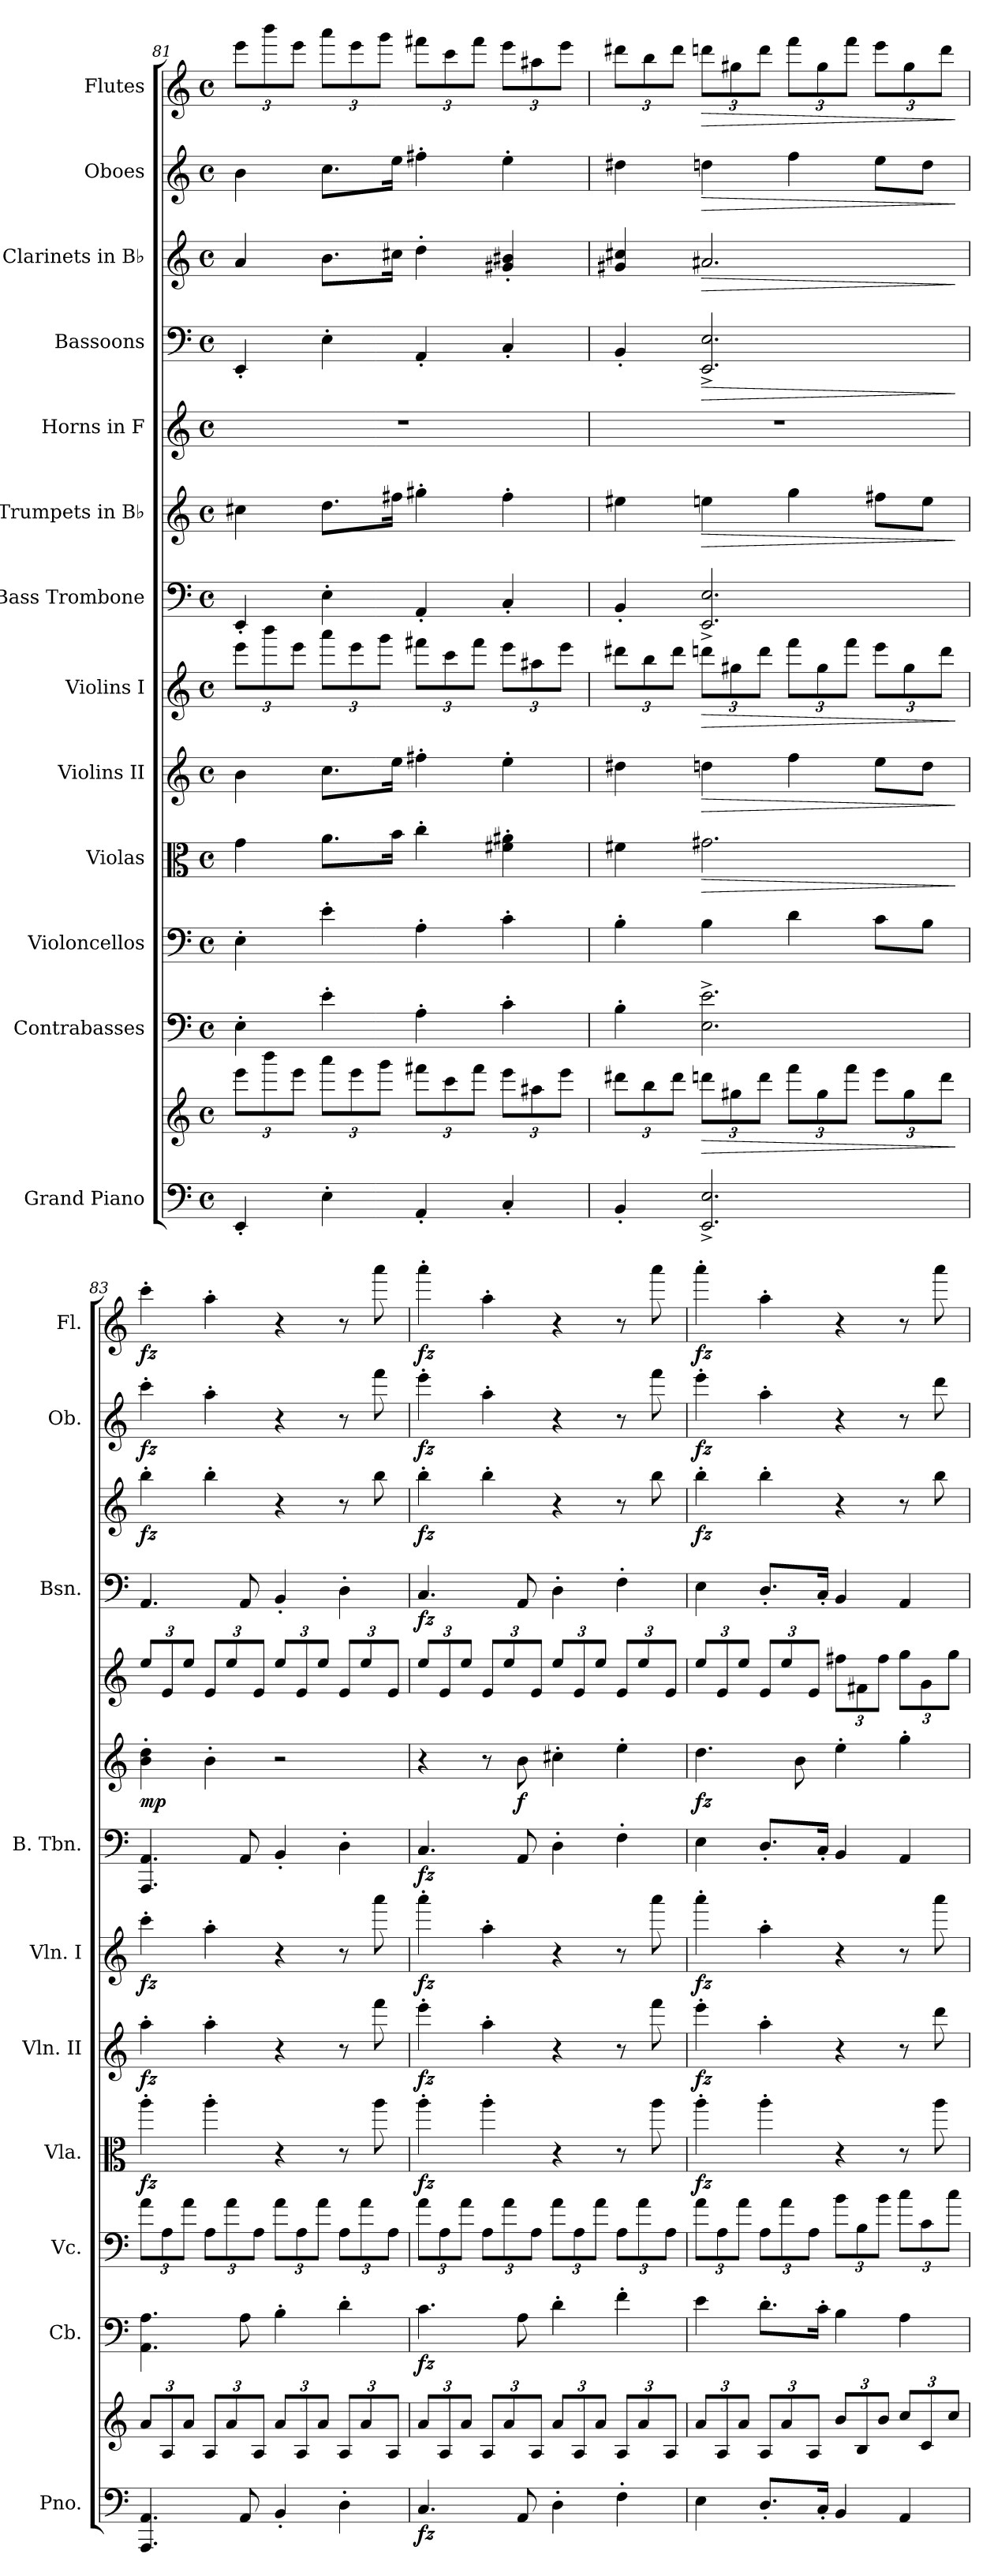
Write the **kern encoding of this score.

**kern	**kern	**dynam	**kern	**dynam	**kern	**kern	**dynam	**kern	**dynam	**kern	**dynam	**kern	**dynam	**kern	**dynam	**kern	**kern	**dynam	**kern	**dynam	**kern	**dynam	**kern	**dynam
*part13	*part13	*part13	*part12	*part12	*part11	*part10	*part10	*part9	*part9	*part8	*part8	*part7	*part7	*part6	*part6	*part5	*part4	*part4	*part3	*part3	*part2	*part2	*part1	*part1
*staff14	*staff13	*staff13/14	*staff12	*staff12	*staff11	*staff10	*staff10	*staff9	*staff9	*staff8	*staff8	*staff7	*staff7	*staff6	*staff6	*staff5	*staff4	*staff4	*staff3	*staff3	*staff2	*staff2	*staff1	*staff1
*I"Grand Piano	*	*	*I"Contrabasses	*	*I"Violoncellos	*I"Violas	*	*I"Violins II	*	*I"Violins I	*	*I"Bass Trombone	*	*I"Trumpets in B♭	*	*I"Horns in F	*I"Bassoons	*	*I"Clarinets in B♭	*	*I"Oboes	*	*I"Flutes	*
*I'Pno.	*	*	*I'Cb.	*	*I'Vc.	*I'Vla.	*	*I'Vln. II	*	*I'Vln. I	*	*I'B. Tbn.	*	*	*	*	*I'Bsn.	*	*	*	*I'Ob.	*	*I'Fl.	*
!!LO:PB:g=z
*clefF4	*clefG2	*	*clefF4	*	*clefF4	*clefC3	*	*clefG2	*	*clefG2	*	*clefF4	*	*clefG2	*	*clefG2	*clefF4	*	*clefG2	*	*clefG2	*	*clefG2	*
*	*	*	*ITrd7c12	*	*	*	*	*	*	*	*	*	*	*ITrd1c2	*	*ITrd4c7	*	*	*ITrd1c2	*	*	*	*	*
*k[]	*k[]	*	*k[]	*	*k[]	*k[]	*	*k[]	*	*k[]	*	*k[]	*	*k[b-e-]	*	*k[b-]	*k[]	*	*k[b-e-]	*	*k[]	*	*k[]	*
*M4/4	*M4/4	*	*M4/4	*	*M4/4	*M4/4	*	*M4/4	*	*M4/4	*	*M4/4	*	*M4/4	*	*M4/4	*M4/4	*	*M4/4	*	*M4/4	*	*M4/4	*
*met(c)	*met(c)	*	*met(c)	*	*met(c)	*met(c)	*	*met(c)	*	*met(c)	*	*met(c)	*	*met(c)	*	*met(c)	*met(c)	*	*met(c)	*	*met(c)	*	*met(c)	*
*	*Xbrackettup	*	*	*	*	*	*	*	*	*Xbrackettup	*	*	*	*	*	*	*	*	*	*	*	*	*Xbrackettup	*
=81	=81	=81	=81	=81	=81	=81	=81	=81	=81	=81	=81	=81	=81	=81	=81	=81	=81	=81	=81	=81	=81	=81	=81	=81
4EE'/	12eee\L	.	4EE'\	.	4E'\	4g\	.	4b\	.	12eee\L	.	4EE'/	.	4bn\	.	1r	4EE'/	.	4g/	.	4b\	.	12eee\L	.
.	12bbb\	.	.	.	.	.	.	.	.	12bbb\	.	.	.	.	.	.	.	.	.	.	.	.	12bbb\	.
.	12eee\J	.	.	.	.	.	.	.	.	12eee\J	.	.	.	.	.	.	.	.	.	.	.	.	12eee\J	.
4E'\	12aaa\L	.	4E'\	.	4e'\	8.a\L	.	8.cc\L	.	12aaa\L	.	4E'\	.	8.cc\L	.	.	4E'\	.	8.a\L	.	8.cc\L	.	12aaa\L	.
.	12eee\	.	.	.	.	.	.	.	.	12eee\	.	.	.	.	.	.	.	.	.	.	.	.	12eee\	.
.	12ggg\J	.	.	.	.	.	.	.	.	12ggg\J	.	.	.	.	.	.	.	.	.	.	.	.	12ggg\J	.
.	.	.	.	.	.	16b\Jk	.	16ee\Jk	.	.	.	.	.	16een\Jk	.	.	.	.	16bn\Jk	.	16ee\Jk	.	.	.
4AA'/	12fff#X\L	.	4AA'\	.	4A'\	4cc'\	.	4ff#X'\	.	12fff#X\L	.	4AA'/	.	4ff#X'\	.	.	4AA'/	.	4cc'\	.	4ff#X'\	.	12fff#X\L	.
.	12ccc\	.	.	.	.	.	.	.	.	12ccc\	.	.	.	.	.	.	.	.	.	.	.	.	12ccc\	.
.	12fff#\J	.	.	.	.	.	.	.	.	12fff#\J	.	.	.	.	.	.	.	.	.	.	.	.	12fff#\J	.
4C'/	12eee\L	.	4C'\	.	4c'\	4f#X\' 4a#X\'	.	4ee'\	.	12eee\L	.	4C'/	.	4ee'\	.	.	4C'/	.	4f#X/' 4a#X/'	.	4ee'\	.	12eee\L	.
.	12aa#X\	.	.	.	.	.	.	.	.	12aa#X\	.	.	.	.	.	.	.	.	.	.	.	.	12aa#X\	.
.	12eee\J	.	.	.	.	.	.	.	.	12eee\J	.	.	.	.	.	.	.	.	.	.	.	.	12eee\J	.
=82	=82	=82	=82	=82	=82	=82	=82	=82	=82	=82	=82	=82	=82	=82	=82	=82	=82	=82	=82	=82	=82	=82	=82	=82
4BB'/	12ddd#X\L	.	4BB'\	.	4B'\	4f#X\	.	4dd#X\	.	12ddd#X\L	.	4BB'/	.	4dd#X\	.	1r	4BB'/	.	4f#X/ 4bn/	.	4dd#X\	.	12ddd#X\L	.
.	12bb\	.	.	.	.	.	.	.	.	12bb\	.	.	.	.	.	.	.	.	.	.	.	.	12bb\	.
.	12ddd#\J	.	.	.	.	.	.	.	.	12ddd#\J	.	.	.	.	.	.	.	.	.	.	.	.	12ddd#\J	.
!	!	!LO:HP:b	!	!	!	!	!LO:HP:b	!	!LO:HP:b	!	!LO:HP:b	!	!	!	!LO:HP:b	!	!	!LO:HP:b	!	!LO:HP:b	!	!LO:HP:b	!	!LO:HP:b
2.EE/^ 2.E/^	12dddn\L	>	2.EE\^ 2.E\^	.	4B\	2.g#X\	>	4ddn\	>	12dddn\L	>	2.EE/^ 2.E/^	.	4ddn\	>	.	2.EE/^ 2.E/^	>	2.g#X/	>	4ddn\	>	12dddn\L	>
.	12gg#X\	.	.	.	.	.	.	.	.	12gg#X\	.	.	.	.	.	.	.	.	.	.	.	.	12gg#X\	.
.	12ddd\J	.	.	.	.	.	.	.	.	12ddd\J	.	.	.	.	.	.	.	.	.	.	.	.	12ddd\J	.
.	12fff\L	.	.	.	4d\	.	.	4ff\	.	12fff\L	.	.	.	4ff\	.	.	.	.	.	.	4ff\	.	12fff\L	.
.	12gg#\	.	.	.	.	.	.	.	.	12gg#\	.	.	.	.	.	.	.	.	.	.	.	.	12gg#\	.
.	12fff\J	.	.	.	.	.	.	.	.	12fff\J	.	.	.	.	.	.	.	.	.	.	.	.	12fff\J	.
.	12eee\L	.	.	.	8c\L	.	.	8ee\L	.	12eee\L	.	.	.	8een\L	.	.	.	.	.	.	8ee\L	.	12eee\L	.
.	12gg#\	.	.	.	.	.	.	.	.	12gg#\	.	.	.	.	.	.	.	.	.	.	.	.	12gg#\	.
.	.	.	.	.	8B\J	.	.	8dd\J	.	.	.	.	.	8dd\J	.	.	.	.	.	.	8dd\J	.	.	.
.	12ddd\J	.	.	.	.	.	.	.	.	12ddd\J	.	.	.	.	.	.	.	.	.	.	.	.	12ddd\J	.
.	.	]	.	.	.	.	]	.	]	.	]	.	.	.	]	.	.	]	.	]	.	]	.	]
=83	=83	=83	=83	=83	=83	=83	=83	=83	=83	=83	=83	=83	=83	=83	=83	=83	=83	=83	=83	=83	=83	=83	=83	=83
*	*	*	*	*	*Xbrackettup	*	*	*	*	*	*	*	*	*	*	*Xbrackettup	*	*	*	*	*	*	*	*
!	!	!	!	!	!	!	!LO:DY:b	!	!LO:DY:b	!	!LO:DY:b	!	!	!	!LO:DY:b	!	!	!	!	!LO:DY:b	!	!LO:DY:b	!	!LO:DY:b
4.AAA/ 4.AA/	12a/L	.	4.AAA\ 4.AA\	.	12a\L	4aa'\	fz	4aa'\	fz	4ccc'\	fz	4.AAA/ 4.AA/	.	4a\' 4cc\'	mp	12a/L	4.AA/	.	4aa'\	fz	4ccc'\	fz	4ccc'\	fz
.	12A/	.	.	.	12A\	.	.	.	.	.	.	.	.	.	.	12A/	.	.	.	.	.	.	.	.
.	12a/J	.	.	.	12a\J	.	.	.	.	.	.	.	.	.	.	12a/J	.	.	.	.	.	.	.	.
.	12A/L	.	.	.	12A\L	4aa'\	.	4aa'\	.	4aa'\	.	.	.	4a'\	.	12A/L	.	.	4aa'\	.	4aa'\	.	4aa'\	.
.	12a/	.	.	.	12a\	.	.	.	.	.	.	.	.	.	.	12a/	.	.	.	.	.	.	.	.
8AA/	.	.	8AA\	.	.	.	.	.	.	.	.	8AA/	.	.	.	.	8AA/	.	.	.	.	.	.	.
.	12A/J	.	.	.	12A\J	.	.	.	.	.	.	.	.	.	.	12A/J	.	.	.	.	.	.	.	.
4BB'/	12a/L	.	4BB'\	.	12a\L	4r	.	4r	.	4r	.	4BB'/	.	2r	.	12a/L	4BB'/	.	4r	.	4r	.	4r	.
.	12A/	.	.	.	12A\	.	.	.	.	.	.	.	.	.	.	12A/	.	.	.	.	.	.	.	.
.	12a/J	.	.	.	12a\J	.	.	.	.	.	.	.	.	.	.	12a/J	.	.	.	.	.	.	.	.
4D'\	12A/L	.	4D'\	.	12A\L	8r	.	8r	.	8r	.	4D'\	.	.	.	12A/L	4D'\	.	8r	.	8r	.	8r	.
.	12a/	.	.	.	12a\	.	.	.	.	.	.	.	.	.	.	12a/	.	.	.	.	.	.	.	.
.	.	.	.	.	.	8aa\	.	8fff\	.	8aaa\	.	.	.	.	.	.	.	.	8aa\	.	8fff\	.	8aaa\	.
.	12A/J	.	.	.	12A\J	.	.	.	.	.	.	.	.	.	.	12A/J	.	.	.	.	.	.	.	.
=84	=84	=84	=84	=84	=84	=84	=84	=84	=84	=84	=84	=84	=84	=84	=84	=84	=84	=84	=84	=84	=84	=84	=84	=84
!	!	!LO:DY:b=2	!	!LO:DY:b	!	!	!LO:DY:b	!	!LO:DY:b	!	!LO:DY:b	!	!LO:DY:b	!	!	!	!	!LO:DY:b	!	!LO:DY:b	!	!LO:DY:b	!	!LO:DY:b
4.C/	12a/L	fz	4.C\	fz	12a\L	4aa'\	fz	4eee'\	fz	4aaa'\	fz	4.C/	fz	4r	.	12a/L	4.C/	fz	4aa'\	fz	4eee'\	fz	4aaa'\	fz
.	12A/	.	.	.	12A\	.	.	.	.	.	.	.	.	.	.	12A/	.	.	.	.	.	.	.	.
.	12a/J	.	.	.	12a\J	.	.	.	.	.	.	.	.	.	.	12a/J	.	.	.	.	.	.	.	.
.	12A/L	.	.	.	12A\L	4aa'\	.	4aa'\	.	4aa'\	.	.	.	8r	.	12A/L	.	.	4aa'\	.	4aa'\	.	4aa'\	.
.	12a/	.	.	.	12a\	.	.	.	.	.	.	.	.	.	.	12a/	.	.	.	.	.	.	.	.
!	!	!	!	!	!	!	!	!	!	!	!	!	!	!	!LO:DY:b	!	!	!	!	!	!	!	!	!
8AA/	.	.	8AA\	.	.	.	.	.	.	.	.	8AA/	.	8a\	f	.	8AA/	.	.	.	.	.	.	.
.	12A/J	.	.	.	12A\J	.	.	.	.	.	.	.	.	.	.	12A/J	.	.	.	.	.	.	.	.
4D'\	12a/L	.	4D'\	.	12a\L	4r	.	4r	.	4r	.	4D'\	.	4bn'\	.	12a/L	4D'\	.	4r	.	4r	.	4r	.
.	12A/	.	.	.	12A\	.	.	.	.	.	.	.	.	.	.	12A/	.	.	.	.	.	.	.	.
.	12a/J	.	.	.	12a\J	.	.	.	.	.	.	.	.	.	.	12a/J	.	.	.	.	.	.	.	.
4F'\	12A/L	.	4F'\	.	12A\L	8r	.	8r	.	8r	.	4F'\	.	4dd'\	.	12A/L	4F'\	.	8r	.	8r	.	8r	.
.	12a/	.	.	.	12a\	.	.	.	.	.	.	.	.	.	.	12a/	.	.	.	.	.	.	.	.
.	.	.	.	.	.	8aa\	.	8fff\	.	8aaa\	.	.	.	.	.	.	.	.	8aa\	.	8fff\	.	8aaa\	.
.	12A/J	.	.	.	12A\J	.	.	.	.	.	.	.	.	.	.	12A/J	.	.	.	.	.	.	.	.
!!LO:PB:g=z
=85	=85	=85	=85	=85	=85	=85	=85	=85	=85	=85	=85	=85	=85	=85	=85	=85	=85	=85	=85	=85	=85	=85	=85	=85
!	!	!	!	!	!	!	!LO:DY:b	!	!LO:DY:b	!	!LO:DY:b	!	!	!	!LO:DY:b	!	!	!	!	!LO:DY:b	!	!LO:DY:b	!	!LO:DY:b
4E\	12a/L	.	4E\	.	12a\L	4aa'\	fz	4eee'\	fz	4aaa'\	fz	4E\	.	4.cc\	fz	12a/L	4E\	.	4aa'\	fz	4eee'\	fz	4aaa'\	fz
.	12A/	.	.	.	12A\	.	.	.	.	.	.	.	.	.	.	12A/	.	.	.	.	.	.	.	.
.	12a/J	.	.	.	12a\J	.	.	.	.	.	.	.	.	.	.	12a/J	.	.	.	.	.	.	.	.
8.D'/L	12A/L	.	8.D'\L	.	12A\L	4aa'\	.	4aa'\	.	4aa'\	.	8.D'/L	.	.	.	12A/L	8.D'/L	.	4aa'\	.	4aa'\	.	4aa'\	.
.	12a/	.	.	.	12a\	.	.	.	.	.	.	.	.	.	.	12a/	.	.	.	.	.	.	.	.
.	.	.	.	.	.	.	.	.	.	.	.	.	.	8a\	.	.	.	.	.	.	.	.	.	.
.	12A/J	.	.	.	12A\J	.	.	.	.	.	.	.	.	.	.	12A/J	.	.	.	.	.	.	.	.
16C'/Jk	.	.	16C'\Jk	.	.	.	.	.	.	.	.	16C'/Jk	.	.	.	.	16C'/Jk	.	.	.	.	.	.	.
4BB/	12b/L	.	4BB\	.	12b\L	4r	.	4r	.	4r	.	4BB/	.	4dd'\	.	12bn\L	4BB/	.	4r	.	4r	.	4r	.
.	12B/	.	.	.	12B\	.	.	.	.	.	.	.	.	.	.	12Bn\	.	.	.	.	.	.	.	.
.	12b/J	.	.	.	12b\J	.	.	.	.	.	.	.	.	.	.	12b\J	.	.	.	.	.	.	.	.
4AA/	12cc/L	.	4AA\	.	12cc\L	8r	.	8r	.	8r	.	4AA/	.	4ff'\	.	12cc\L	4AA/	.	8r	.	8r	.	8r	.
.	12c/	.	.	.	12c\	.	.	.	.	.	.	.	.	.	.	12c\	.	.	.	.	.	.	.	.
.	.	.	.	.	.	8aa\	.	8ddd\	.	8aaa\	.	.	.	.	.	.	.	.	8aa\	.	8ddd\	.	8aaa\	.
.	12cc/J	.	.	.	12cc\J	.	.	.	.	.	.	.	.	.	.	12cc\J	.	.	.	.	.	.	.	.
=	=	=	=	=	=	=	=	=	=	=	=	=	=	=	=	=	=	=	=	=	=	=	=	=
*-	*-	*-	*-	*-	*-	*-	*-	*-	*-	*-	*-	*-	*-	*-	*-	*-	*-	*-	*-	*-	*-	*-	*-	*-
